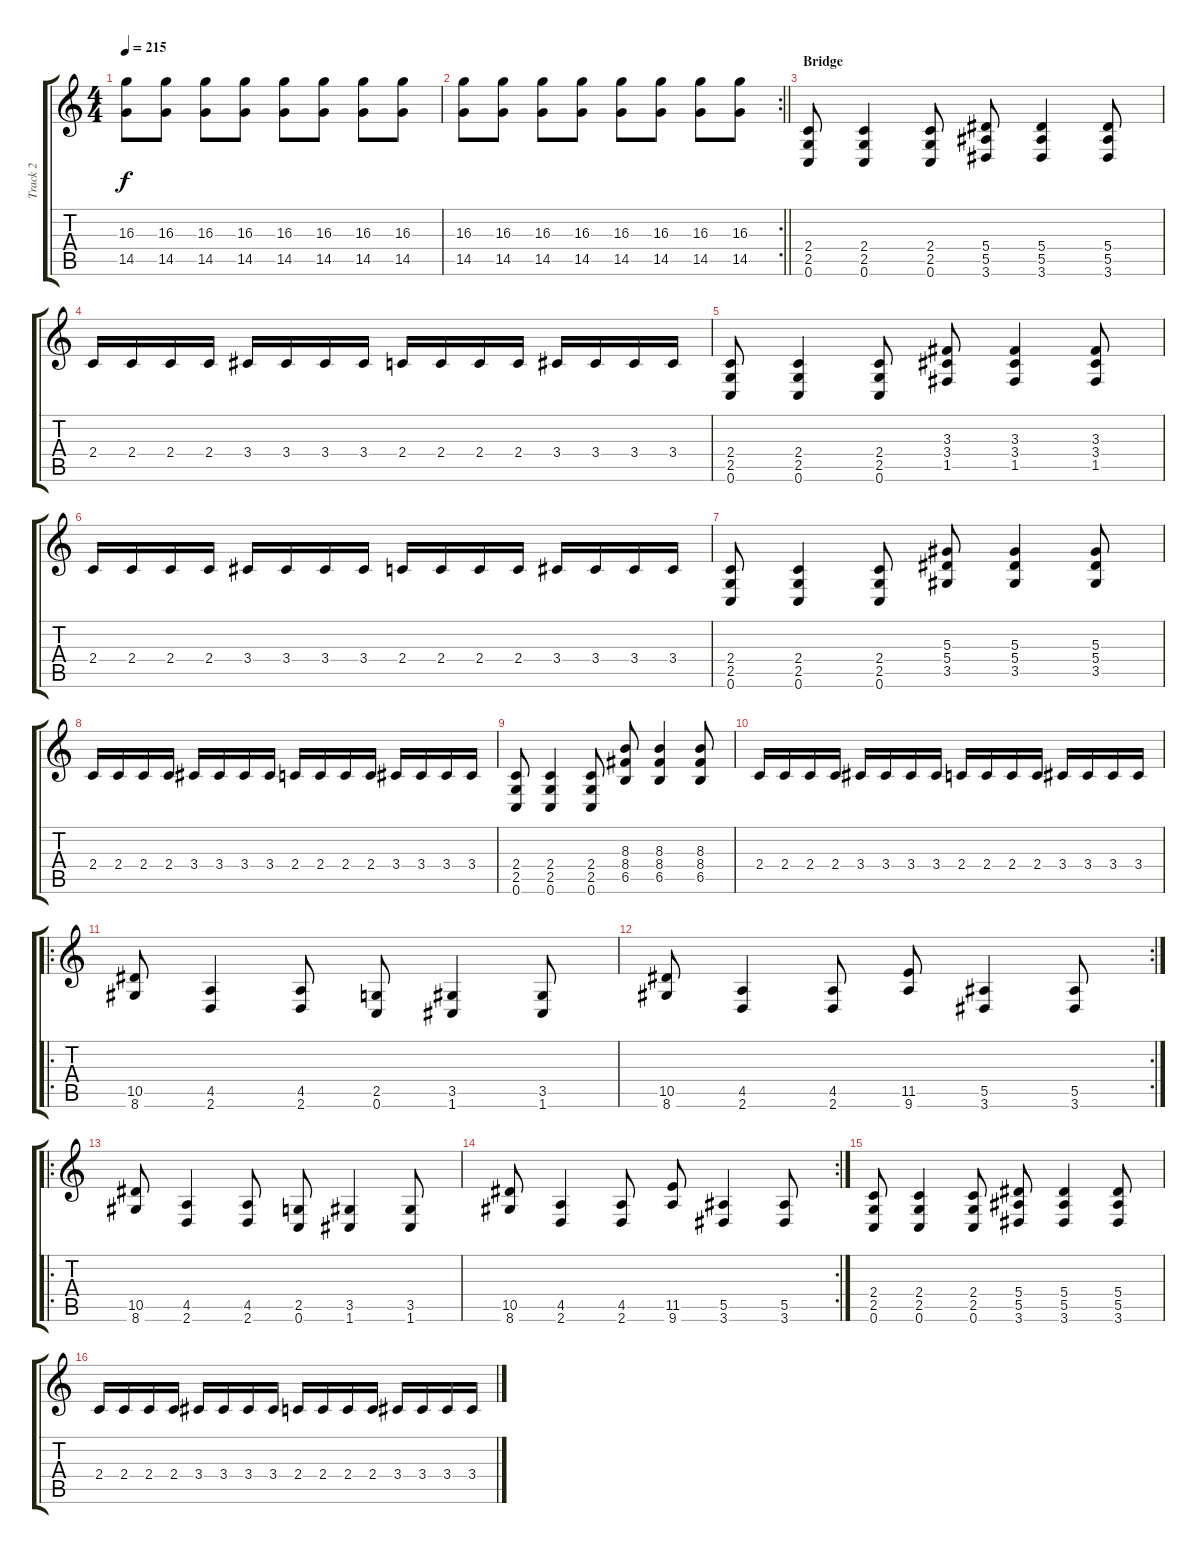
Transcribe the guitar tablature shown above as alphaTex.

\track ("Track 2" "Track 2") {instrument distortionguitar}
\staff {score tabs}
\tuning (C4 G3 Eb3 Bb2 F2 C2) {hide}
\ts (4 4)
\tempo 215
\clef g2
\ks c
(16.3 14.5).8{dy f} (16.3 14.5).8 (16.3 14.5).8 (16.3 14.5).8 (16.3 14.5).8 (16.3 14.5).8 (16.3 14.5).8 (16.3 14.5).8 |
\rc 2
\barLineRight lightlight
(16.3 14.5).8 (16.3 14.5).8 (16.3 14.5).8 (16.3 14.5).8 (16.3 14.5).8 (16.3 14.5).8 (16.3 14.5).8 (16.3 14.5).8 |
\section ("" "Bridge")
(2.4 2.5 0.6).8 (2.4 2.5 0.6).4 (2.4 2.5 0.6).8 (5.4 5.5 3.6).8 (5.4 5.5 3.6).4 (5.4 5.5 3.6).8 |
2.4.16 2.4.16 2.4.16 2.4.16 3.4.16 3.4.16 3.4.16 3.4.16 2.4.16 2.4.16 2.4.16 2.4.16 3.4.16 3.4.16 3.4.16 3.4.16 |
(2.4 2.5 0.6).8 (2.4 2.5 0.6).4 (2.4 2.5 0.6).8 (3.3 3.4 1.5).8 (3.3 3.4 1.5).4 (3.3 3.4 1.5).8 |
2.4.16 2.4.16 2.4.16 2.4.16 3.4.16 3.4.16 3.4.16 3.4.16 2.4.16 2.4.16 2.4.16 2.4.16 3.4.16 3.4.16 3.4.16 3.4.16 |
(2.4 2.5 0.6).8 (2.4 2.5 0.6).4 (2.4 2.5 0.6).8 (5.3 5.4 3.5).8 (5.3 5.4 3.5).4 (5.3 5.4 3.5).8 |
2.4.16 2.4.16 2.4.16 2.4.16 3.4.16 3.4.16 3.4.16 3.4.16 2.4.16 2.4.16 2.4.16 2.4.16 3.4.16 3.4.16 3.4.16 3.4.16 |
(2.4 2.5 0.6).8 (2.4 2.5 0.6).4 (2.4 2.5 0.6).8 (8.3 8.4 6.5).8 (8.3 8.4 6.5).4 (8.3 8.4 6.5).8 |
2.4.16 2.4.16 2.4.16 2.4.16 3.4.16 3.4.16 3.4.16 3.4.16 2.4.16 2.4.16 2.4.16 2.4.16 3.4.16 3.4.16 3.4.16 3.4.16 |
\ro
(10.5 8.6).8 (4.5 2.6).4 (4.5 2.6).8 (2.5 0.6).8 (3.5 1.6).4 (3.5 1.6).8 |
\rc 2
(10.5 8.6).8 (4.5 2.6).4 (4.5 2.6).8 (11.5 9.6).8 (5.5 3.6).4 (5.5 3.6).8 |
\ro
(10.5 8.6).8 (4.5 2.6).4 (4.5 2.6).8 (2.5 0.6).8 (3.5 1.6).4 (3.5 1.6).8 |
\rc 2
(10.5 8.6).8 (4.5 2.6).4 (4.5 2.6).8 (11.5 9.6).8 (5.5 3.6).4 (5.5 3.6).8 |
(2.4 2.5 0.6).8 (2.4 2.5 0.6).4 (2.4 2.5 0.6).8 (5.4 5.5 3.6).8 (5.4 5.5 3.6).4 (5.4 5.5 3.6).8 |
2.4.16 2.4.16 2.4.16 2.4.16 3.4.16 3.4.16 3.4.16 3.4.16 2.4.16 2.4.16 2.4.16 2.4.16 3.4.16 3.4.16 3.4.16 3.4.16
